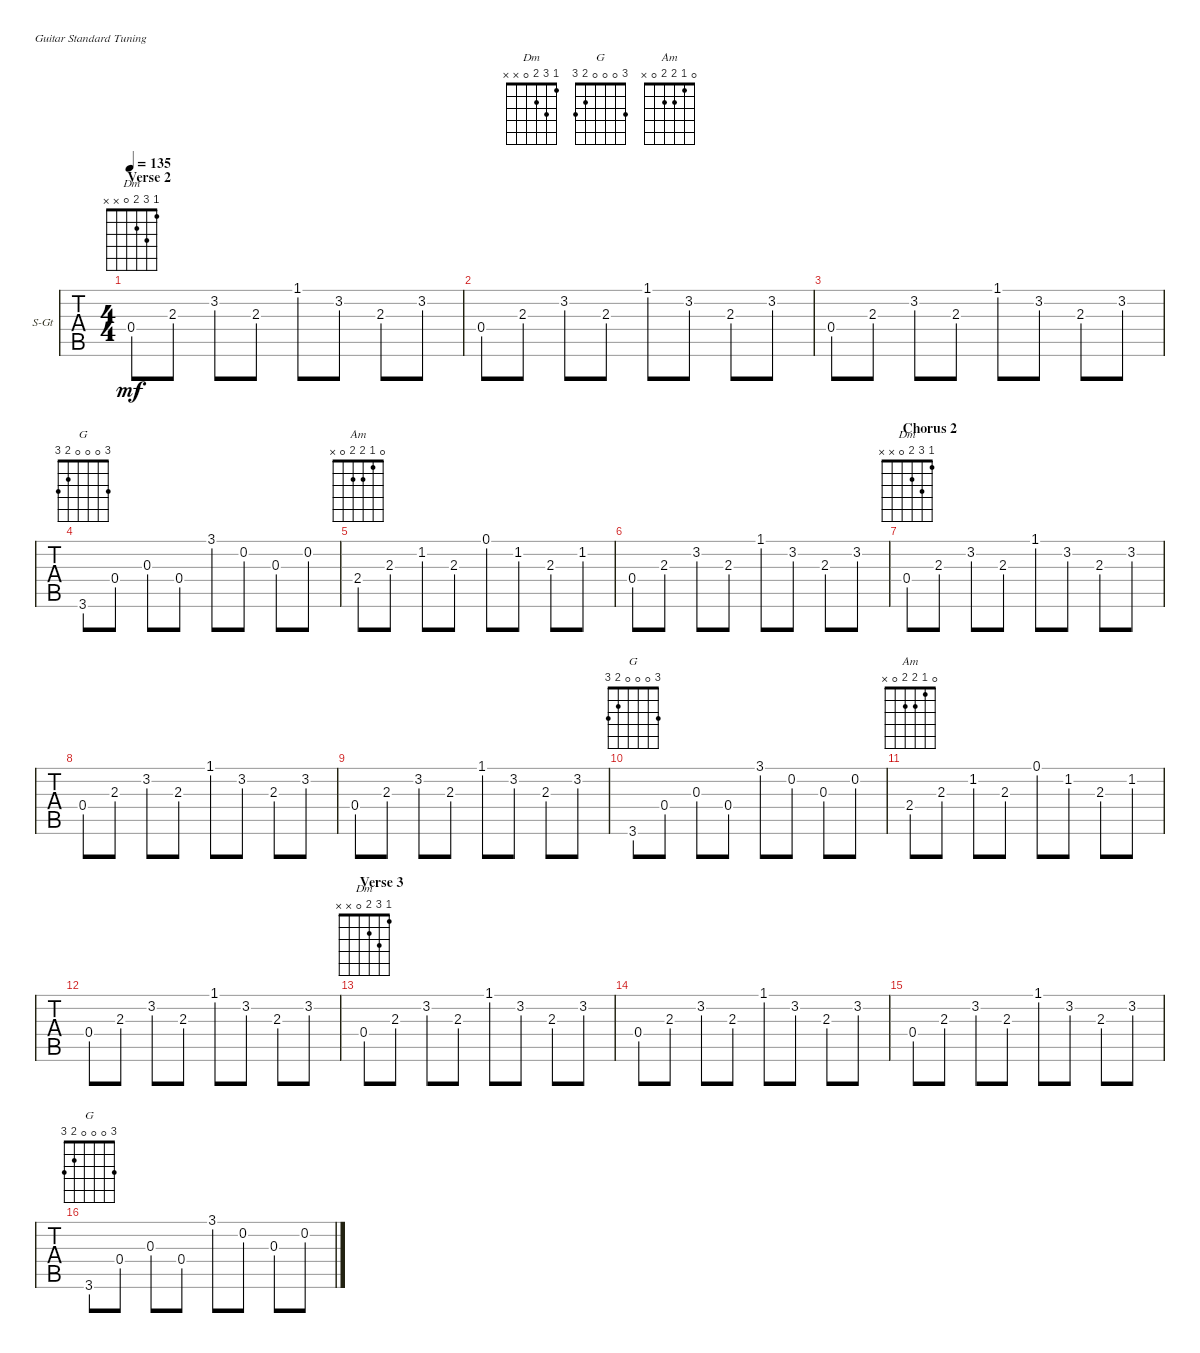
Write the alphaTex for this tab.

\bracketExtendMode groupsimilarinstruments
\firstSystemTrackNameOrientation horizontal
\otherSystemsTrackNameOrientation horizontal
\chordDiagramsInScore
\track ("Acoustic Guitar" "S-Gt") {instrument acousticguitarsteel}
\staff {tabs}
\tuning (E4 B3 G3 D3 A2 E2)
\chord ("Dm" 1 3 2 0 x x) {showfingering false}
\chord ("G" 3 0 0 0 2 3) {showfingering false}
\chord ("Am" 0 1 2 2 0 x) {showfingering false}
\ts (4 4)
\section ("" "Verse 2")
\tempo 135
\clef g2
\ks c
0.4.8{ch "Dm" dy mf} 2.3.8 3.2.8 2.3.8 1.1.8 3.2.8 2.3.8 3.2.8 |
0.4.8 2.3.8 3.2.8 2.3.8 1.1.8 3.2.8 2.3.8 3.2.8 |
0.4.8 2.3.8 3.2.8 2.3.8 1.1.8 3.2.8 2.3.8 3.2.8 |
3.6.8{ch "G"} 0.4.8 0.3.8 0.4.8 3.1.8 0.2.8 0.3.8 0.2.8 |
2.4.8{ch "Am"} 2.3.8 1.2.8 2.3.8 0.1.8 1.2.8 2.3.8 1.2.8 |
0.4.8 2.3.8 3.2.8 2.3.8 1.1.8 3.2.8 2.3.8 3.2.8 |
\section ("" "Chorus 2")
0.4.8{ch "Dm"} 2.3.8 3.2.8 2.3.8 1.1.8 3.2.8 2.3.8 3.2.8 |
0.4.8 2.3.8 3.2.8 2.3.8 1.1.8 3.2.8 2.3.8 3.2.8 |
0.4.8 2.3.8 3.2.8 2.3.8 1.1.8 3.2.8 2.3.8 3.2.8 |
3.6.8{ch "G"} 0.4.8 0.3.8 0.4.8 3.1.8 0.2.8 0.3.8 0.2.8 |
2.4.8{ch "Am"} 2.3.8 1.2.8 2.3.8 0.1.8 1.2.8 2.3.8 1.2.8 |
0.4.8 2.3.8 3.2.8 2.3.8 1.1.8 3.2.8 2.3.8 3.2.8 |
\section ("" "Verse 3")
0.4.8{ch "Dm"} 2.3.8 3.2.8 2.3.8 1.1.8 3.2.8 2.3.8 3.2.8 |
0.4.8 2.3.8 3.2.8 2.3.8 1.1.8 3.2.8 2.3.8 3.2.8 |
0.4.8 2.3.8 3.2.8 2.3.8 1.1.8 3.2.8 2.3.8 3.2.8 |
3.6.8{ch "G"} 0.4.8 0.3.8 0.4.8 3.1.8 0.2.8 0.3.8 0.2.8
